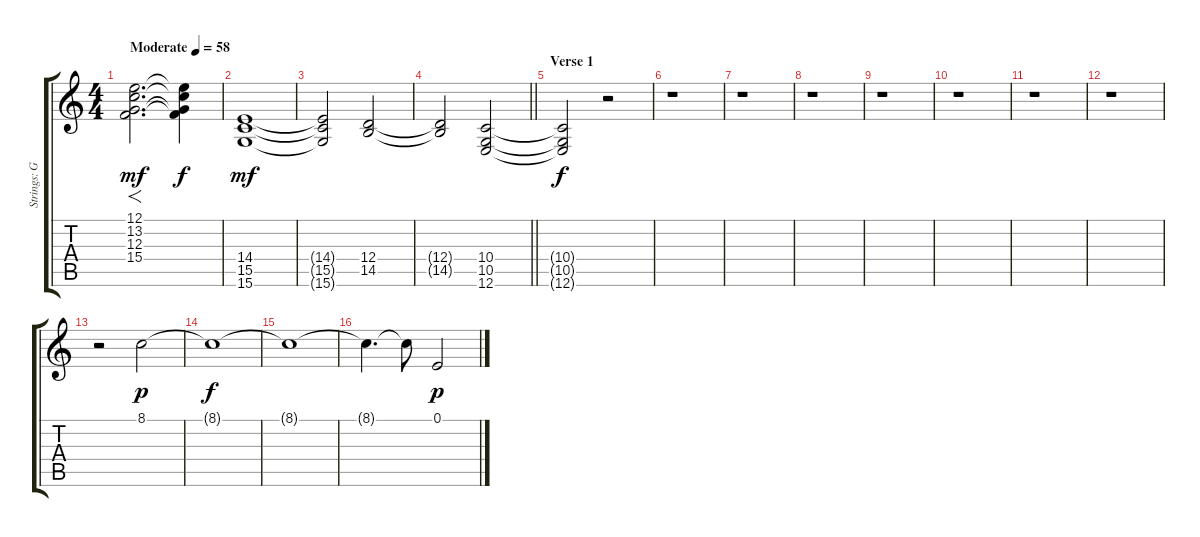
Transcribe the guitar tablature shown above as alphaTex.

\track ("Strings: Guy Babylon" "Strings: G") {instrument stringensemble2}
\staff {score tabs}
\tuning (E4 B3 G3 D3 A2 E2) {hide}
\ts (4 4)
\tempo (58 "Moderate")
\clef g2
\ks c
(12.1 13.2 12.3 15.4).2{f d dy mf instrument stringensemble2} (12.1{t} 13.2{t} 12.3{t} 15.4{t}).4{dy f} |
(14.4 15.5 15.6).1{dy mf} |
(14.4{t} 15.5{t} 15.6{t}).2 (12.4 14.5).2 |
\barLineRight lightlight
(12.4{t} 14.5{t}).2 (10.4 10.5 12.6).2 |
\section ("" "Verse 1")
(10.4{t} 10.5{t} 12.6{t}).2{dy f} r.2 |
r.1 |
r.1 |
r.1 |
r.1 |
r.1 |
r.1 |
r.1 |
r.2 8.1.2{dy p} |
8.1{t}.1{dy f} |
8.1{t}.1 |
8.1{t}.4{d} 8.1{t}.8 0.1.2{dy p}
